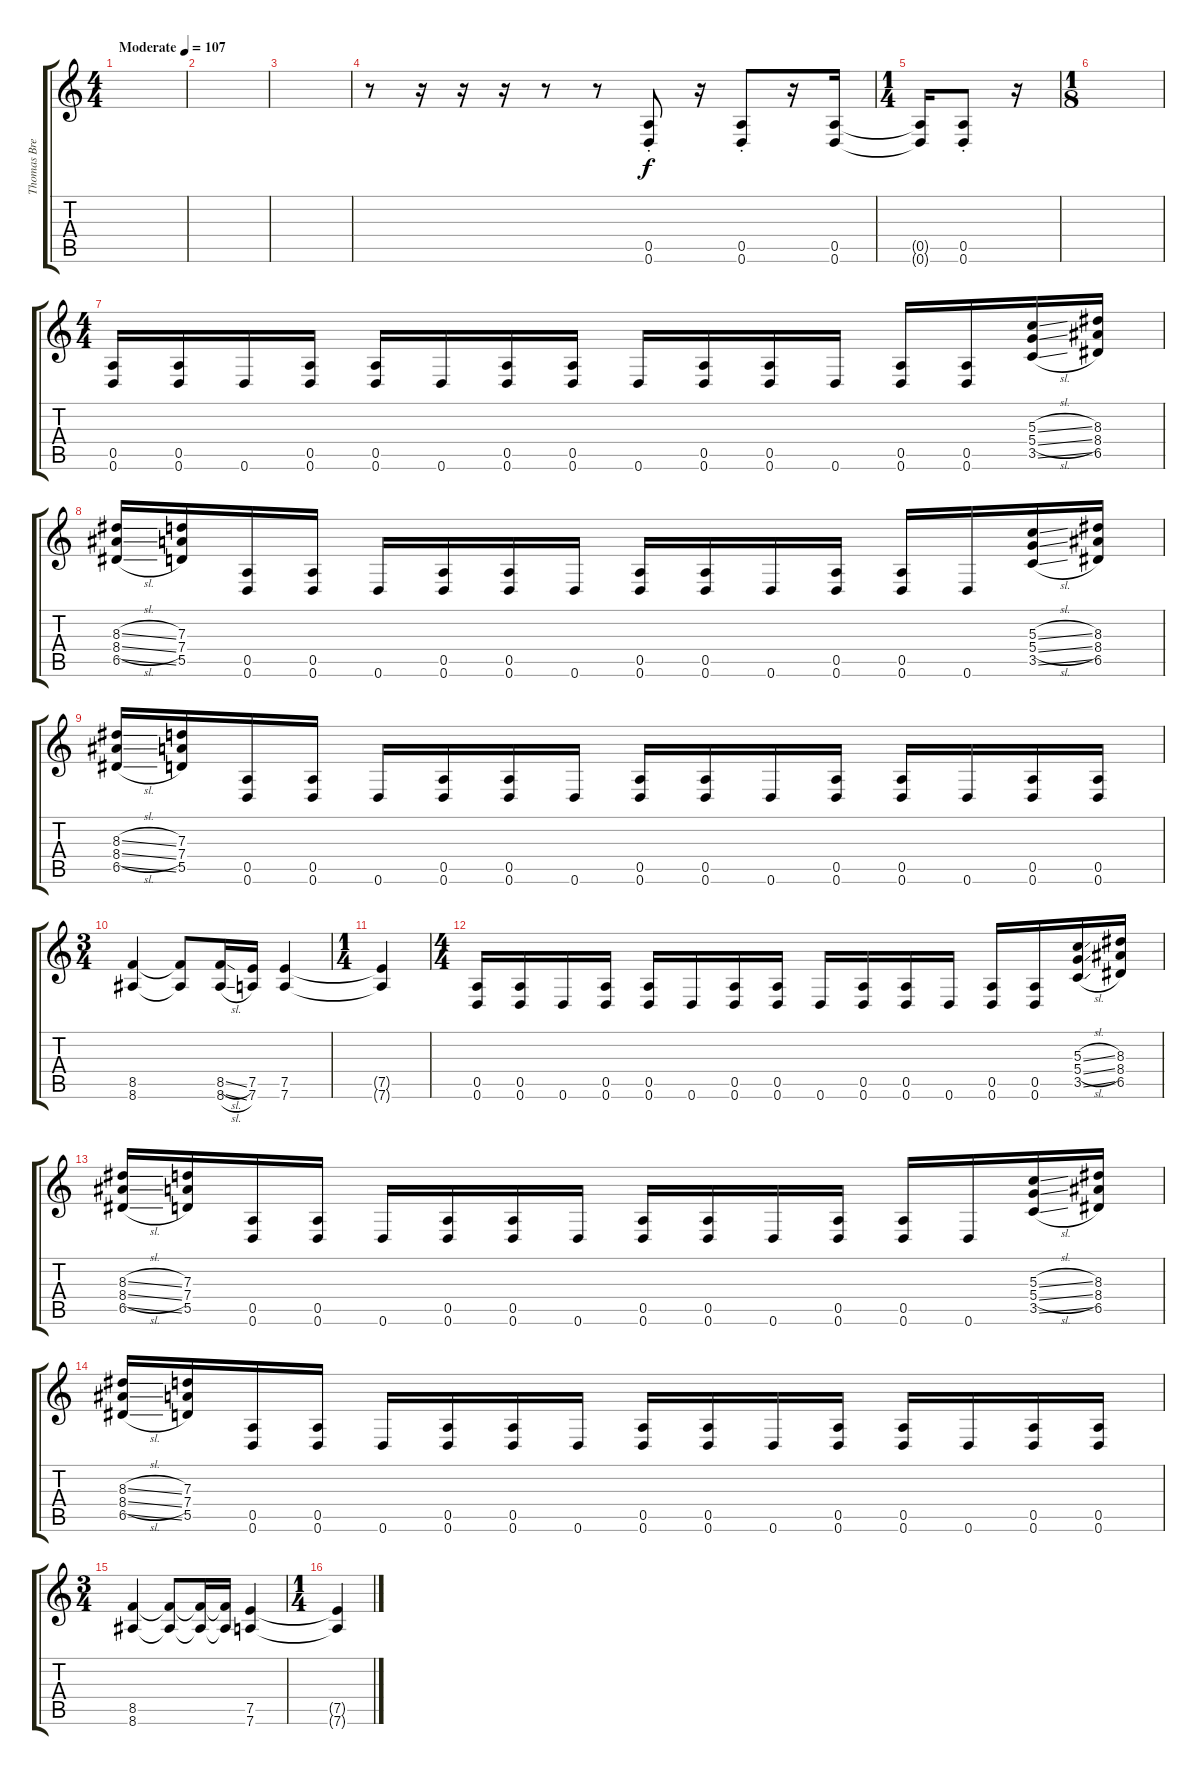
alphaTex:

\track ("Thomas Bredahl (Lead guitar)" "Thomas Bre") {instrument distortionguitar}
\staff {score tabs}
\tuning (E4 B3 G3 D3 A2 D2) {hide}
\ts (4 4)
\tempo (107 "Moderate")
\clef g2
\ks c
|
|
|
r.8 r.16 r.16 r.16 r.8 r.8 (0.5{st} 0.6{st}).8 r.16 (0.5{st} 0.6{st}).8 r.16 (0.5 0.6).16 |
\ts (1 4)
(0.5{t} 0.6{t}).16 (0.5{st} 0.6{st}).8 r.16 |
\ts (1 8)
|
\ts (4 4)
(0.5 0.6).16 (0.5 0.6).16 0.6.16 (0.5 0.6).16 (0.5 0.6).16 0.6.16 (0.5 0.6).16 (0.5 0.6).16 0.6.16 (0.5 0.6).16 (0.5 0.6).16 0.6.16 (0.5 0.6).16 (0.5 0.6).16 (5.3{sl} 5.4{sl} 3.5{sl}).16 (8.3 8.4 6.5).16 |
(8.3{sl} 8.4{sl} 6.5{sl}).16 (7.3 7.4 5.5).16 (0.5 0.6).16 (0.5 0.6).16 0.6.16 (0.5 0.6).16 (0.5 0.6).16 0.6.16 (0.5 0.6).16 (0.5 0.6).16 0.6.16 (0.5 0.6).16 (0.5 0.6).16 0.6.16 (5.3{sl} 5.4{sl} 3.5{sl}).16 (8.3 8.4 6.5).16 |
(8.3{sl} 8.4{sl} 6.5{sl}).16 (7.3 7.4 5.5).16 (0.5 0.6).16 (0.5 0.6).16 0.6.16 (0.5 0.6).16 (0.5 0.6).16 0.6.16 (0.5 0.6).16 (0.5 0.6).16 0.6.16 (0.5 0.6).16 (0.5 0.6).16 0.6.16 (0.5 0.6).16 (0.5 0.6).16 |
\ts (3 4)
(8.5 8.6).4 (8.5{t} 8.6{t}).8 (8.5{sl} 8.6{sl}).16 (7.5 7.6).16 (7.5 7.6).4 |
\ts (1 4)
(7.5{t} 7.6{t}).4 |
\ts (4 4)
(0.5 0.6).16 (0.5 0.6).16 0.6.16 (0.5 0.6).16 (0.5 0.6).16 0.6.16 (0.5 0.6).16 (0.5 0.6).16 0.6.16 (0.5 0.6).16 (0.5 0.6).16 0.6.16 (0.5 0.6).16 (0.5 0.6).16 (5.3{sl} 5.4{sl} 3.5{sl}).16 (8.3 8.4 6.5).16 |
(8.3{sl} 8.4{sl} 6.5{sl}).16 (7.3 7.4 5.5).16 (0.5 0.6).16 (0.5 0.6).16 0.6.16 (0.5 0.6).16 (0.5 0.6).16 0.6.16 (0.5 0.6).16 (0.5 0.6).16 0.6.16 (0.5 0.6).16 (0.5 0.6).16 0.6.16 (5.3{sl} 5.4{sl} 3.5{sl}).16 (8.3 8.4 6.5).16 |
(8.3{sl} 8.4{sl} 6.5{sl}).16 (7.3 7.4 5.5).16 (0.5 0.6).16 (0.5 0.6).16 0.6.16 (0.5 0.6).16 (0.5 0.6).16 0.6.16 (0.5 0.6).16 (0.5 0.6).16 0.6.16 (0.5 0.6).16 (0.5 0.6).16 0.6.16 (0.5 0.6).16 (0.5 0.6).16 |
\ts (3 4)
(8.5 8.6).4 (8.5{t} 8.6{t}).8 (8.5{t} 8.6{t}).16 (8.5{t} 8.6{t}).16 (7.5 7.6).4 |
\ts (1 4)
(7.5{t} 7.6{t}).4
